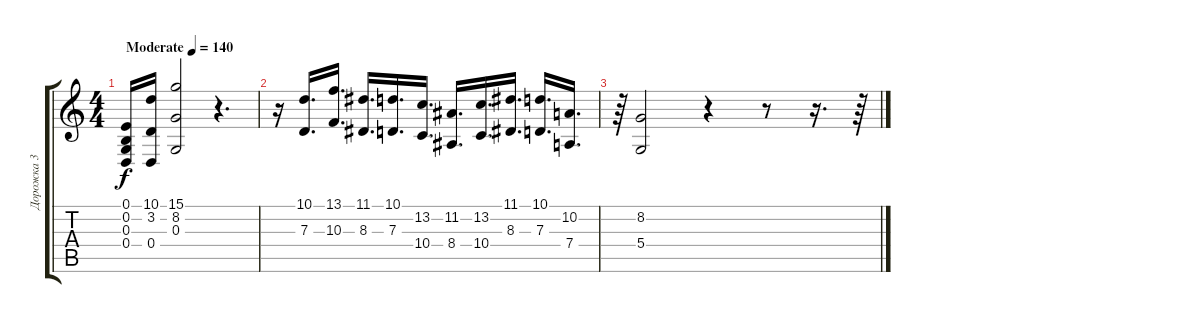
\track ("Дорожка 3" "Дорожка 3") {instrument trumpet}
\staff {score tabs}
\tuning (E4 B3 G3 D3 A2 E2) {hide}
\ts (4 4)
\tempo (140 "Moderate")
\clef g2
\ks c
(0.1 0.2 0.3 0.4).16{dy f instrument trumpet} (10.1 3.2 0.4).16 (15.1 8.2 0.3).2 r.4{d} |
r.16 (10.1 7.3).16{d} (13.1 10.3).16{d} (11.1 8.3).16{d} (10.1 7.3).16{d} (13.2 10.4).16{d} (11.2 8.4).16{d} (13.2 10.4).16{d} (11.1 8.3).16{d} (10.1 7.3).16{d} (10.2 7.4).16{d} |
r.64 (8.2 5.4).2 r.4 r.8 r.16{d} r.64
